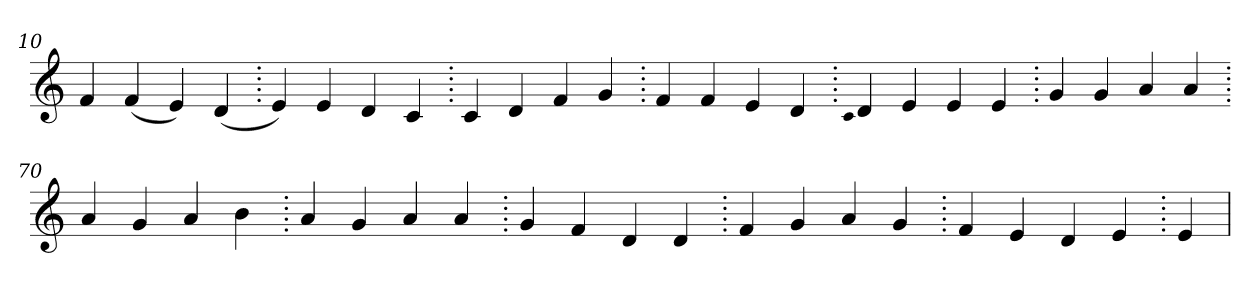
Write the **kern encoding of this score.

**kern
*part1
*staff1
*clefG2
=10.
4f
(>4f
4e)
(>4d
=20.
4e)
4e
4d
4c
=30.
4c
4d
4f
4g
=40.
4f
4f
4e
4d
=50.
qqc
4d
4e
4e
4e
=60.
4g
4g
4a
4a
=70.
4a
4g
4a
4b
=80.
4a
4g
4a
4a
=90.
4g
4f
4d
4d
=100.
4f
4g
4a
4g
=110.
4f
4e
4d
4e
=120.
4e
=
*-
